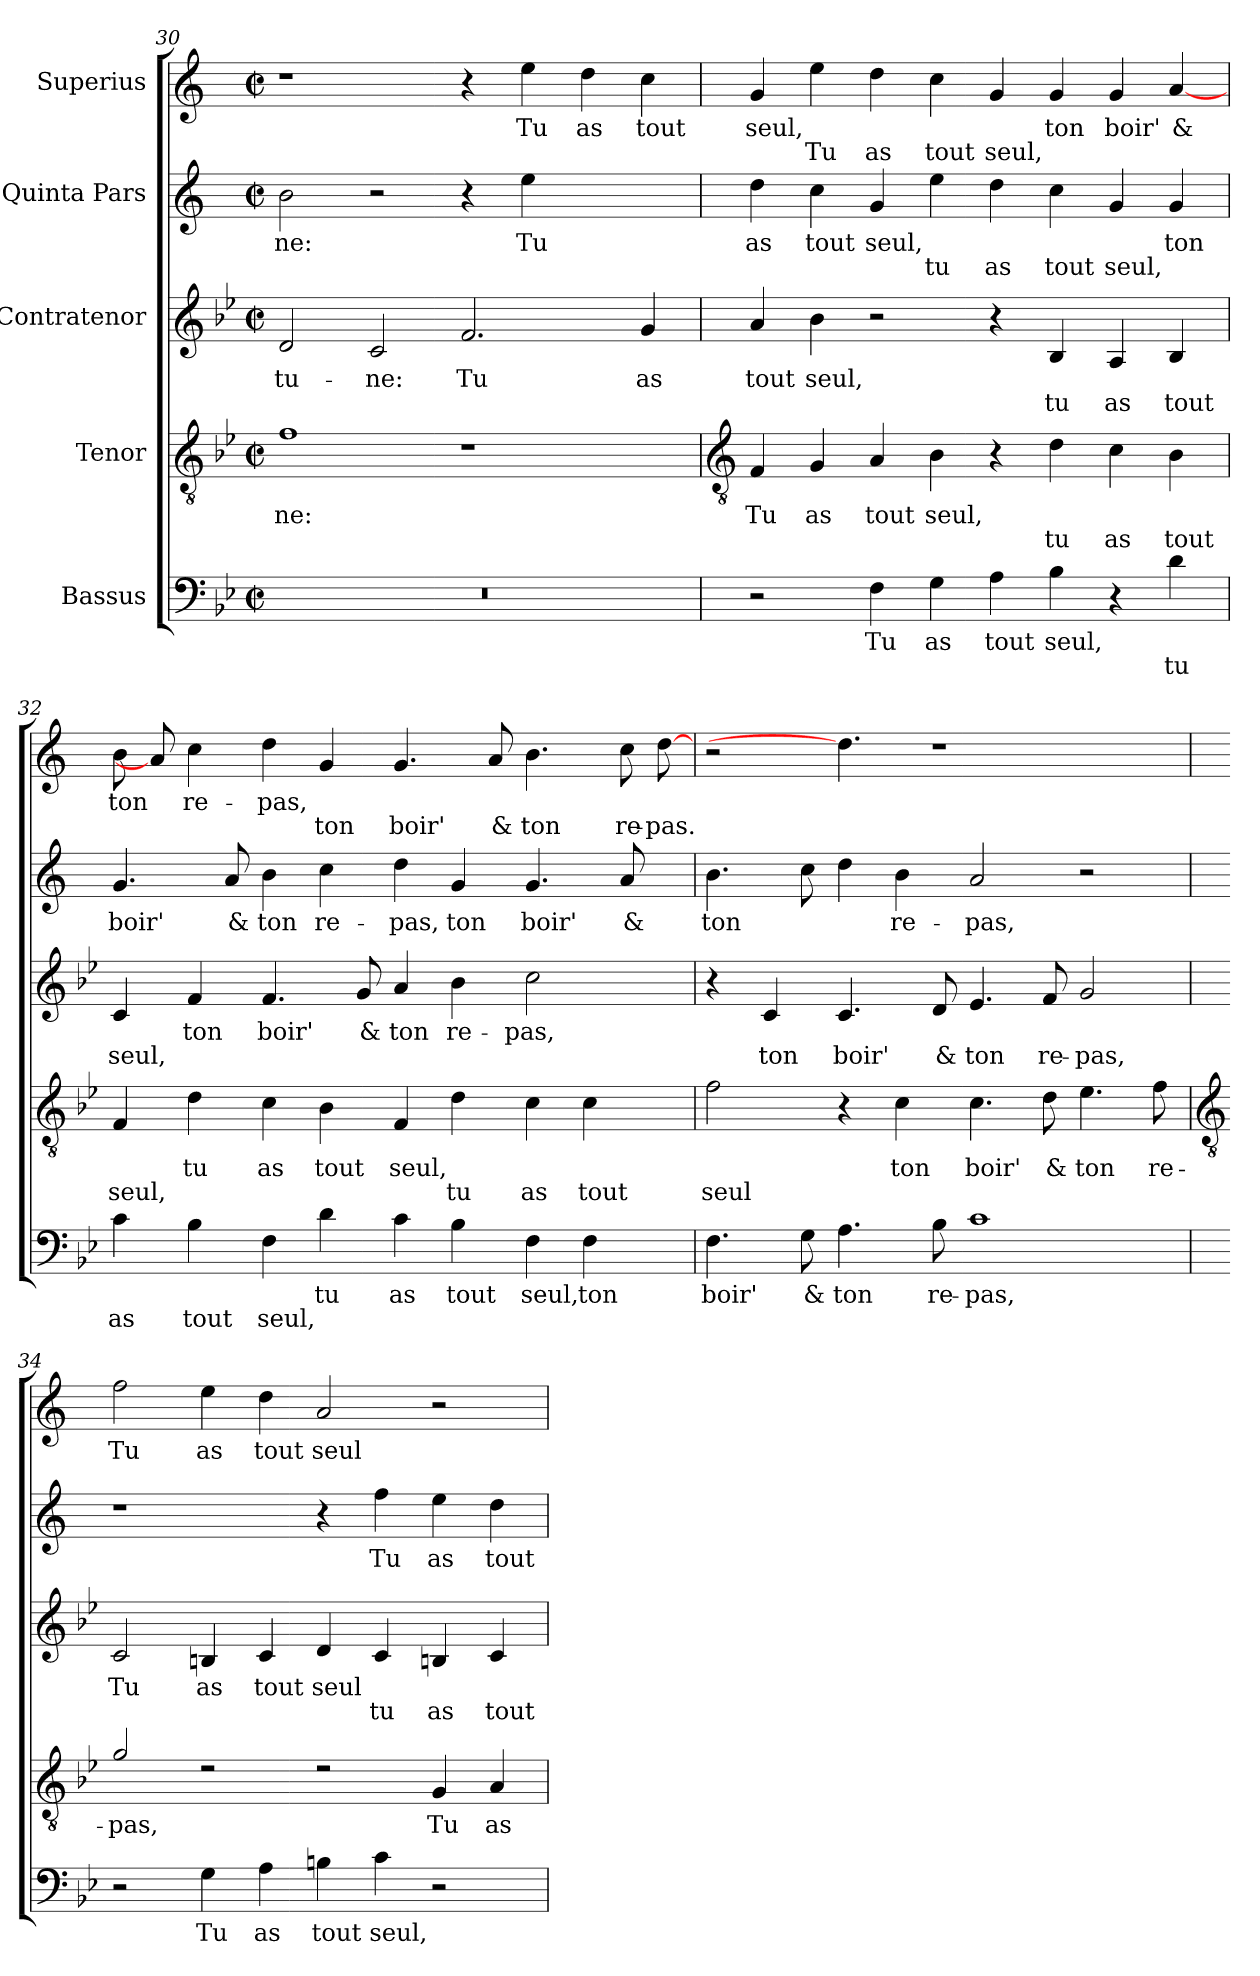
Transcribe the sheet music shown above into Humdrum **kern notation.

**kern	**text	**text	**kern	**text	**text	**kern	**text	**text	**kern	**text	**text	**kern	**text	**text
*part5	*part5	*part5	*part4	*part4	*part4	*part3	*part3	*part3	*part2	*part2	*part2	*part1	*part1	*part1
*staff5	*staff5	*staff5	*staff4	*staff4	*staff4	*staff3	*staff3	*staff3	*staff2	*staff2	*staff2	*staff1	*staff1	*staff1
*I"Bassus	*	*	*I"Tenor	*	*	*I"Contratenor	*	*	*I"Quinta Pars	*	*	*I"Superius	*	*
*clefF4	*	*	*clefGv2	*	*	*clefG2	*	*	*clefG2	*	*	*clefG2	*	*
*	*	*	*	*	*	*	*	*	*ITrd1c2	*	*	*ITrd1c2	*	*
*k[b-e-]	*	*	*k[b-e-]	*	*	*k[b-e-]	*	*	*k[b-e-]	*	*	*k[b-e-]	*	*
*B-:	*	*	*B-:	*	*	*B-:	*	*	*B-:	*	*	*B-:	*	*
*M4/2	*	*	*M4/2	*	*	*M4/2	*	*	*M4/2	*	*	*M4/2	*	*
*met(c|)	*	*	*met(c|)	*	*	*met(c|)	*	*	*met(c|)	*	*	*met(c|)	*	*
=30	=30	=30	=30	=30	=30	=30	=30	=30	=30	=30	=30	=30	=30	=30
!	!	!	!	!LO:LY:b	!	!	!LO:LY:b	!	!	!LO:LY:b	!	!	!	!
0r	.	.	1f	-ne:	.	2d	-tu-	.	2a	-ne:	.	1r	.	.
!	!	!	!	!	!	!	!LO:LY:b	!	!	!	!	!	!	!
.	.	.	.	.	.	2c	-ne:	.	2r	.	.	.	.	.
!	!	!	!	!	!	!	!LO:LY:b	!	!	!	!	!	!	!
.	.	.	1r	.	.	2.f	Tu	.	4r	.	.	4r	.	.
!	!	!	!	!	!	!	!	!	!	!LO:LY:b	!	!	!LO:LY:b	!
.	.	.	.	.	.	.	.	.	4dd	Tu	.	4dd	Tu	.
!	!	!	!	!	!	!	!	!	!	!	!	!	!LO:LY:b	!
.	.	.	.	.	.	.	.	.	2ryy	.	.	4cc	as	.
!	!	!	!	!	!	!	!LO:LY:b	!	!	!	!	!	!LO:LY:b	!
.	.	.	.	.	.	4g	as	.	.	.	.	4b-	tout	.
!!LO:LB:g=z
=31	=31	=31	=31	=31	=31	=31	=31	=31	=31	=31	=31	=31	=31	=31
*	*	*	*clefGv2	*	*	*	*	*	*	*	*	*	*	*
!	!	!	!	!LO:LY:b	!	!	!LO:LY:b	!	!	!LO:LY:b	!	!	!LO:LY:b	!
2r	.	.	4F	Tu	.	4a	tout	.	4cc	as	.	4f	seul,	.
!	!	!	!	!LO:LY:b	!	!	!LO:LY:b	!	!	!LO:LY:b	!	!	!	!LO:LY:b
.	.	.	4G	as	.	4b-	seul,	.	4b-	tout	.	4dd	.	Tu
!	!LO:LY:b	!	!	!LO:LY:b	!	!	!	!	!	!LO:LY:b	!	!	!	!LO:LY:b
4F	Tu	.	4A	tout	.	2r	.	.	4f	seul,	.	4cc	.	as
!	!LO:LY:b	!	!	!LO:LY:b	!	!	!	!	!	!	!LO:LY:b	!	!	!LO:LY:b
4G	as	.	4B-	seul,	.	.	.	.	4dd	.	tu	4b-	.	tout
!	!LO:LY:b	!	!	!	!	!	!	!	!	!	!LO:LY:b	!	!	!LO:LY:b
4A	tout	.	4r	.	.	4r	.	.	4cc	.	as	4f	.	seul,
!	!LO:LY:b	!	!	!	!LO:LY:b	!	!	!LO:LY:b	!	!	!LO:LY:b	!	!LO:LY:b	!
4B-	seul,	.	4d	.	tu	4B-	.	tu	4b-	.	tout	4f	ton	.
!	!	!	!	!	!LO:LY:b	!	!	!LO:LY:b	!	!	!LO:LY:b	!	!LO:LY:b	!
4r	.	.	4c	.	as	4A	.	as	4f	.	seul,	4f	boir'	.
!	!	!LO:LY:b	!	!	!LO:LY:b	!	!	!LO:LY:b	!	!LO:LY:b	!	!	!LO:LY:b	!
4d	.	tu	4B-	.	tout	4B-	.	tout	4f	ton	.	[4g	&	.
=32	=32	=32	=32	=32	=32	=32	=32	=32	=32	=32	=32	=32	=32	=32
!	!	!LO:LY:b	!	!	!LO:LY:b	!	!	!LO:LY:b	!	!LO:LY:b	!	!	!LO:LY:b	!
4c	.	as	4F	.	seul,	4c	.	seul,	4.f	boir'	.	8a	ton	.
.	.	.	.	.	.	.	.	.	.	.	.	8g]	.	.
!	!	!LO:LY:b	!	!LO:LY:b	!	!	!LO:LY:b	!	!	!	!	!	!LO:LY:b	!
4B-	.	tout	4d	tu	.	4f	ton	.	.	.	.	4b-	re-	.
!	!	!	!	!	!	!	!	!	!	!LO:LY:b	!	!	!	!
.	.	.	.	.	.	.	.	.	8g	&	.	.	.	.
!	!	!LO:LY:b	!	!LO:LY:b	!	!	!LO:LY:b	!	!	!LO:LY:b	!	!	!LO:LY:b	!
4F	.	seul,	4c	as	.	4.f	boir'	.	4a	ton	.	4cc	-pas,	.
!	!LO:LY:b	!	!	!LO:LY:b	!	!	!	!	!	!LO:LY:b	!	!	!	!LO:LY:b
4d	tu	.	4B-	tout	.	.	.	.	4b-	re-	.	4f	.	ton
!	!	!	!	!	!	!	!LO:LY:b	!	!	!	!	!	!	!
.	.	.	.	.	.	8g	&	.	.	.	.	.	.	.
!	!LO:LY:b	!	!	!LO:LY:b	!	!	!LO:LY:b	!	!	!LO:LY:b	!	!	!	!LO:LY:b
4c	as	.	4F	seul,	.	4a	ton	.	4cc	-pas,	.	4.f	.	boir'
!	!LO:LY:b	!	!	!	!LO:LY:b	!	!LO:LY:b	!	!	!LO:LY:b	!	!	!	!
4B-	tout	.	4d	.	tu	4b-	re-	.	4f	ton	.	.	.	.
!	!	!	!	!	!	!	!	!	!	!	!	!	!	!LO:LY:b
.	.	.	.	.	.	.	.	.	.	.	.	8g	.	&
!	!LO:LY:b	!	!	!	!LO:LY:b	!	!LO:LY:b	!	!	!LO:LY:b	!	!	!	!LO:LY:b
4F	seul,	.	4c	.	as	2cc	-pas,	.	4.f	boir'	.	4.a	.	ton
!	!LO:LY:b	!	!	!	!LO:LY:b	!	!	!	!	!	!	!	!	!
4F	ton	.	4c	.	tout	.	.	.	.	.	.	.	.	.
!	!	!	!	!	!	!	!	!	!	!LO:LY:b	!	!	!	!LO:LY:b
.	.	.	.	.	.	.	.	.	8g	&	.	8b-	.	re-
!	!	!	!	!	!	!	!	!	!	!	!	!	!	!LO:LY:b
8ryy	.	.	8ryy	.	.	8ryy	.	.	8ryy	.	.	[8cc	.	-pas.
=33	=33	=33	=33	=33	=33	=33	=33	=33	=33	=33	=33	=33	=33	=33
!	!LO:LY:b	!	!	!	!LO:LY:b	!	!	!	!	!LO:LY:b	!	!	!	!
4.F	boir'	.	2f	.	seul	4r	.	.	4.a	ton	.	2r	.	.
!	!	!	!	!	!	!	!	!LO:LY:b	!	!	!	!	!	!
.	.	.	.	.	.	4c	.	ton	.	.	.	.	.	.
!	!LO:LY:b	!	!	!	!	!	!	!	!	!	!	!	!	!
8G	&	.	.	.	.	.	.	.	8b-	.	.	.	.	.
!	!LO:LY:b	!	!	!	!	!	!	!LO:LY:b	!	!	!	!	!	!
4.A	ton	.	4r	.	.	4.c	.	boir'	4cc	.	.	4.cc]	.	.
!	!	!	!	!LO:LY:b	!	!	!	!	!	!LO:LY:b	!	!	!	!
.	.	.	4c	ton	.	.	.	.	4a	re-	.	.	.	.
!	!LO:LY:b	!	!	!	!	!	!	!LO:LY:b	!	!	!	!	!	!
8B-	re-	.	.	.	.	8d	.	&	.	.	.	1r	.	.
!	!LO:LY:b	!	!	!LO:LY:b	!	!	!	!LO:LY:b	!	!LO:LY:b	!	!	!	!
1c	-pas,	.	4.c	boir'	.	4.e-	.	ton	2g	-pas,	.	.	.	.
!	!	!	!	!LO:LY:b	!	!	!	!LO:LY:b	!	!	!	!	!	!
.	.	.	8d	&	.	8f	.	re-	.	.	.	.	.	.
!	!	!	!	!LO:LY:b	!	!	!	!LO:LY:b	!	!	!	!	!	!
.	.	.	4.e-	ton	.	2g	.	-pas,	2r	.	.	.	.	.
!	!	!	!	!LO:LY:b	!	!	!	!	!	!	!	!	!	!
.	.	.	8f	re-	.	.	.	.	.	.	.	8ryy	.	.
!!LO:LB:g=z
=34	=34	=34	=34	=34	=34	=34	=34	=34	=34	=34	=34	=34	=34	=34
*	*	*	*clefGv2	*	*	*	*	*	*	*	*	*	*	*
!	!	!	!	!LO:LY:b	!	!	!LO:LY:b	!	!	!	!	!	!LO:LY:b	!
*	*	*	*^	*	*	*	*	*	*	*	*	*	*	*
2r	.	.	2g	0ryy	-pas,	.	2c	Tu	.	1r	.	.	2ee-	Tu	.
!	!LO:LY:b	!	!	!	!	!	!	!LO:LY:b	!	!	!	!	!	!LO:LY:b	!
4G	Tu	.	2r	.	.	.	4Bn	as	.	.	.	.	4dd	as	.
!	!LO:LY:b	!	!	!	!	!	!	!LO:LY:b	!	!	!	!	!	!LO:LY:b	!
4A	as	.	.	.	.	.	4c	tout	.	.	.	.	4cc	tout	.
!	!LO:LY:b	!	!	!	!	!	!	!LO:LY:b	!	!	!	!	!	!LO:LY:b	!
4Bn	tout	.	2r	.	.	.	4d	seul	.	4r	.	.	2g	seul	.
!	!LO:LY:b	!	!	!	!	!	!	!	!LO:LY:b	!	!LO:LY:b	!	!	!	!
4c	seul,	.	.	.	.	.	4c	.	tu	4ee-	Tu	.	.	.	.
!	!	!	!	!	!LO:LY:b	!	!	!	!LO:LY:b	!	!LO:LY:b	!	!	!	!
2r	.	.	4G	.	Tu	.	4Bn	.	as	4dd	as	.	2r	.	.
!	!	!	!	!	!LO:LY:b	!	!	!	!LO:LY:b	!	!LO:LY:b	!	!	!	!
.	.	.	4A	.	as	.	4c	.	tout	4cc	tout	.	.	.	.
*	*	*	*v	*v	*	*	*	*	*	*	*	*	*	*	*
=	=	=	=	=	=	=	=	=	=	=	=	=	=	=
*-	*-	*-	*-	*-	*-	*-	*-	*-	*-	*-	*-	*-	*-	*-
